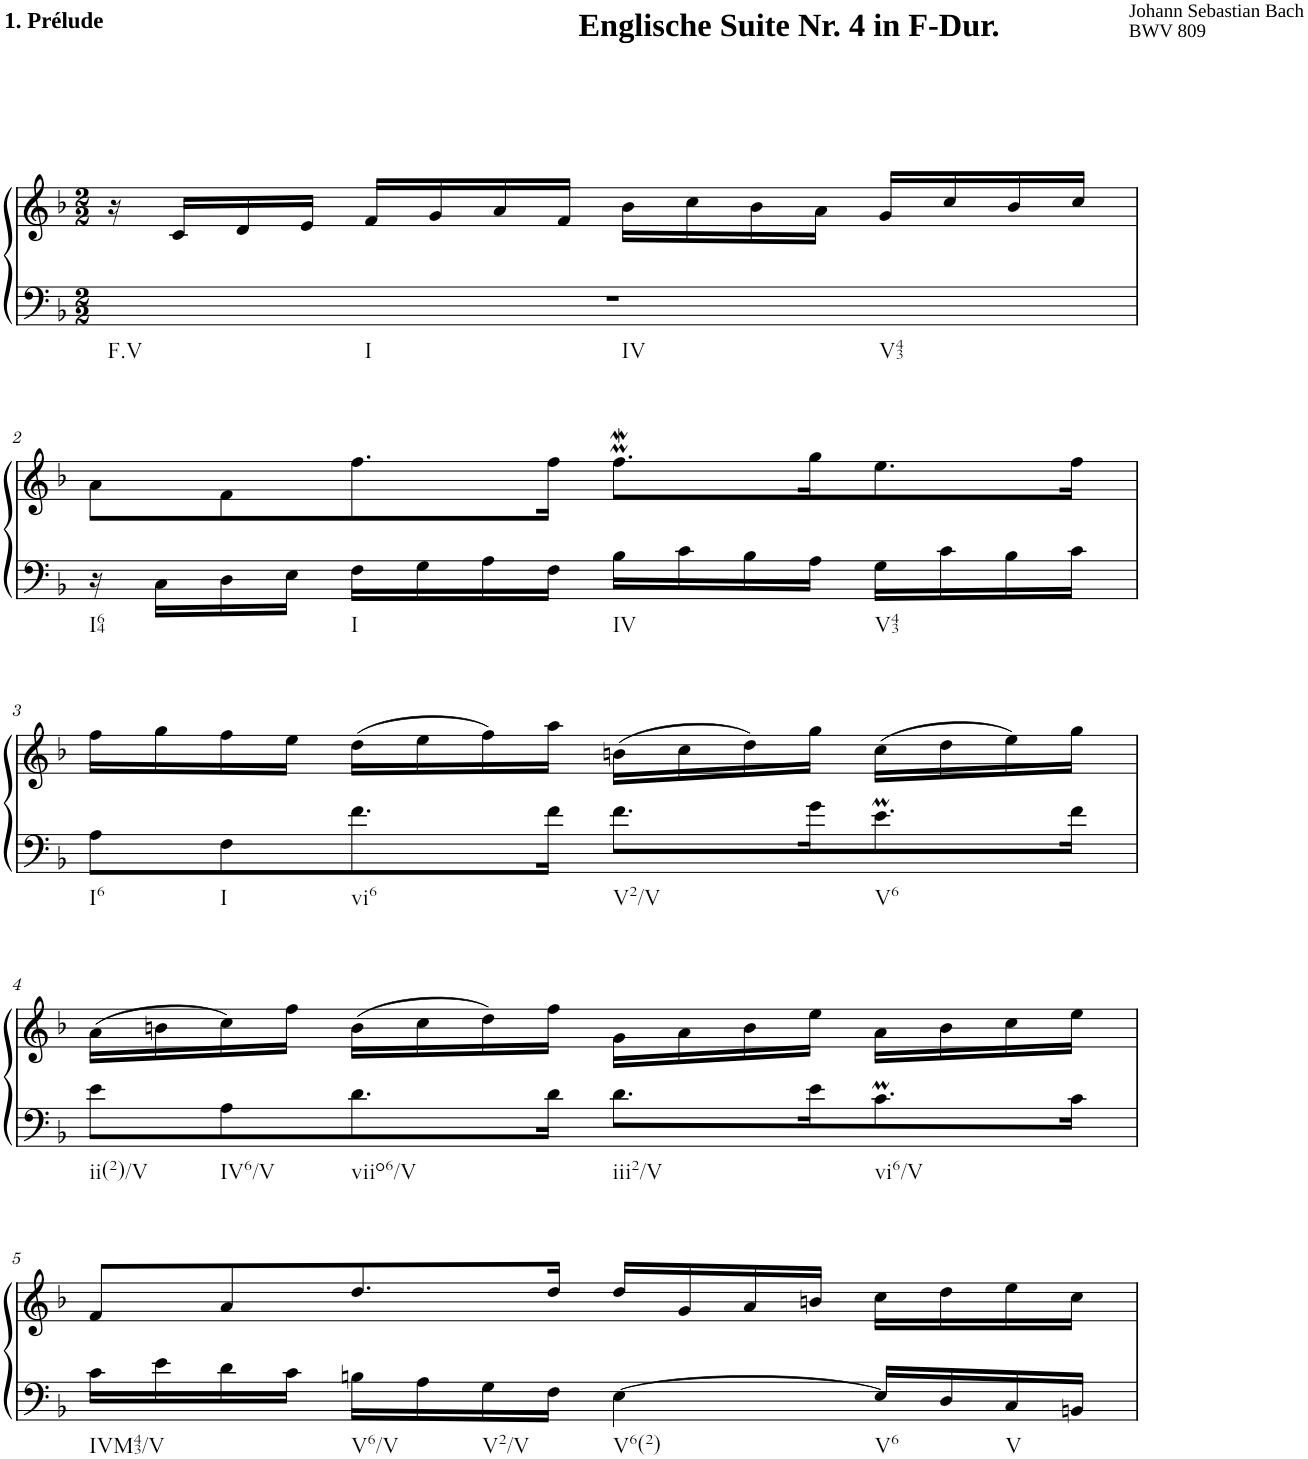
**kern	**kern
*part1	*part1
*staff2	*staff1
*I"Klavier linke Hand	*
*clefF4	*clefG2
*k[b-]	*k[b-]
*M2/2	*M2/2
=1	=1
!	!LO:TX:a:B:t=Englische Suite Nr. 4 in F-Dur.
!	!LO:TX:a:B:t=1. Prélude
!	!LO:TX:a:t=Johann Sebastian Bach
!	!LO:TX:a:t=BWV 809
!LO:TX:b:t=F.V	!
!LO:TX:b:t=I	!
!LO:TX:b:t=IV	!
!LO:TX:b:t=V43	!
1r	16r
.	16c/LL
.	16d/
.	16e/JJ
.	16f/LL
.	16g/
.	16a/
.	16f/JJ
.	16b-\LL
.	16cc\
.	16b-\
.	16a\JJ
.	16g/LL
.	16cc/
.	16b-/
.	16cc/JJ
!!LO:LB:g=z
=2	=2
!LO:TX:b:t=I64	!
16r	8a\L
16C\LL	.
16D\	8f\
16E\JJ	.
!LO:TX:b:t=I	!
16F\LL	8.ff\
16G\	.
16A\	.
16F\JJ	16ff\Jk
!LO:TX:b:t=IV	!
16B-\LL	8.ffwM\L
16c\	.
16B-\	.
16A\JJ	16gg\K
!LO:TX:b:t=V43	!
16G\LL	8.ee\
16c\	.
16B-\	.
16c\JJ	16ff\Jk
!!LO:LB:g=z
=3	=3
!LO:TX:b:t=I6	!
8A\L	16ff\LL
.	16gg\
!LO:TX:b:t=I	!
8F\	16ff\
.	16ee\JJ
!LO:TX:b:t=vi6	!
8.f\	(16dd\LL
.	16ee\
.	16ff\)
16f\Jk	16aa\JJ
!LO:TX:b:t=V2/V	!
8.f\L	(16bn\LL
.	16cc\
.	16dd\)
16g\K	16gg\JJ
!LO:TX:b:t=V6	!
8.em\	(16cc\LL
.	16dd\
.	16ee\)
16f\Jk	16gg\JJ
!!LO:LB:g=z
=4	=4
!LO:TX:b:t=ii(2)/V	!
8e\L	(16a\LL
.	16bn\
!LO:TX:b:t=IV6/V	!
8A\	16cc\)
.	16ff\JJ
!LO:TX:b:t=viio6/V	!
8.d\	(16b\LL
.	16cc\
.	16dd\)
16d\Jk	16ff\JJ
!LO:TX:b:t=iii2/V	!
8.d\L	16g\LL
.	16a\
.	16b\
16e\K	16ee\JJ
!LO:TX:b:t=vi6/V	!
8.cM\	16a\LL
.	16b\
.	16cc\
16c\Jk	16ee\JJ
!!LO:LB:g=z
=5	=5
!LO:TX:b:t=IVM43/V	!
16c\LL	8f/L
16e\	.
16d\	8a/
16c\JJ	.
!LO:TX:b:t=V6/V	!
16Bn\LL	8.dd/
16A\	.
!LO:TX:b:t=V2/V	!
16G\	.
16F\JJ	16dd/Jk
!LO:TX:b:t=V6(2)	!
[4E\	16dd/LL
.	16g/
.	16a/
.	16bn/JJ
!LO:TX:b:t=V6	!
16E/LL]	16cc\LL
16D/	16dd\
!LO:TX:b:t=V	!
16C/	16ee\
16BBn/JJ	16cc\JJ
=	=
*-	*-
